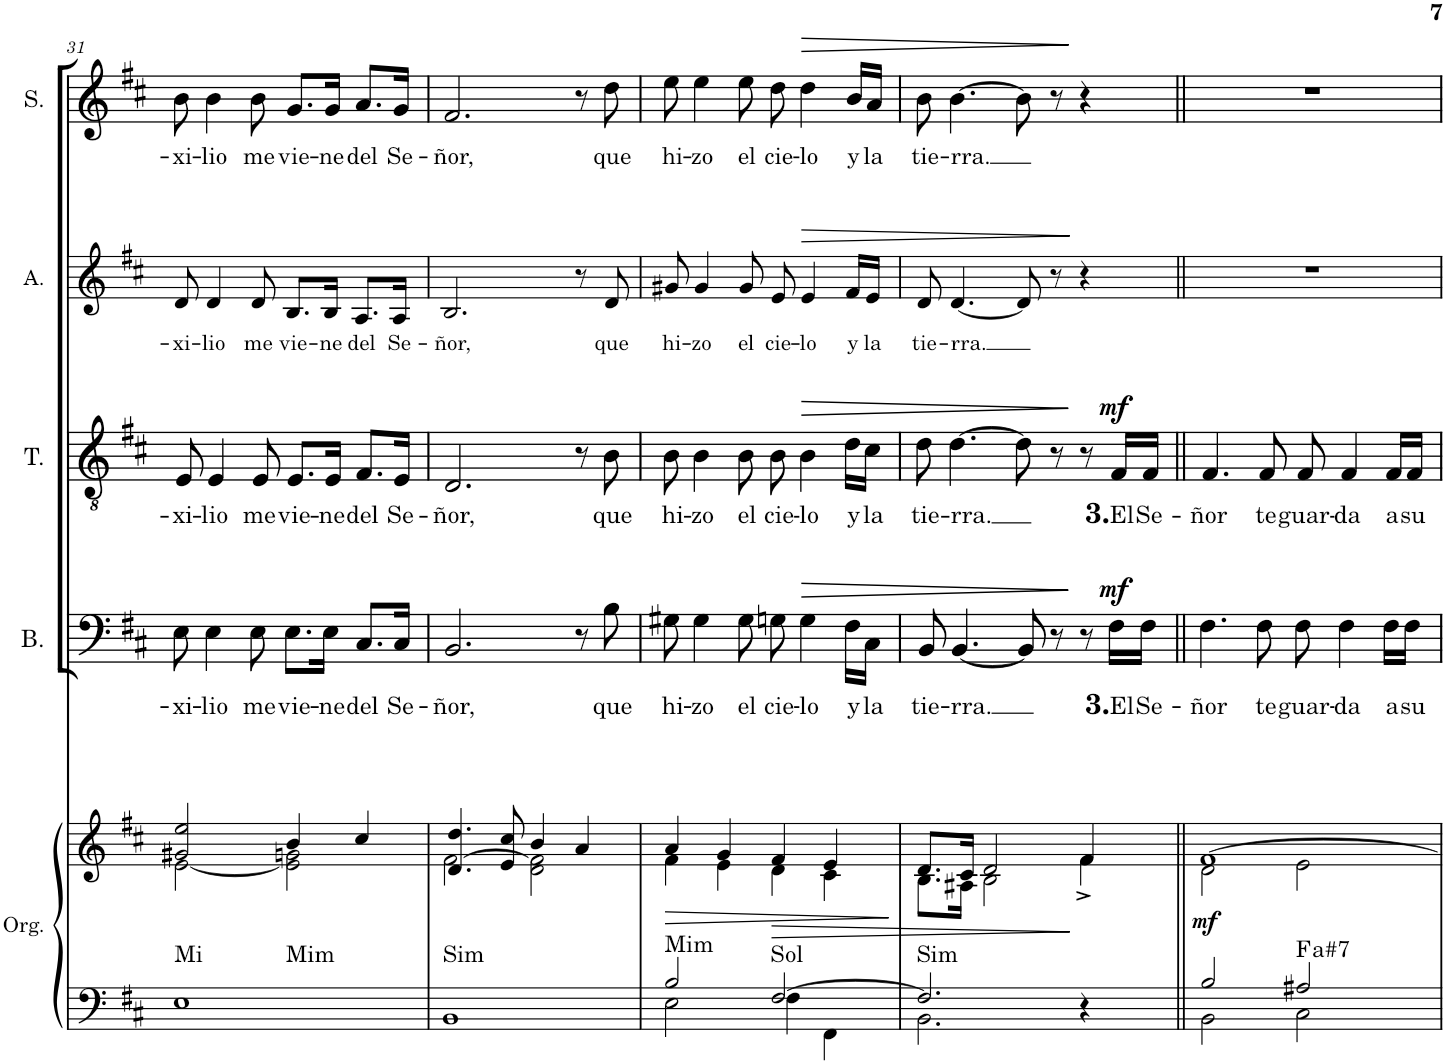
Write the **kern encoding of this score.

**kern	**kern	**dynam	**harte	**kern	**text	**dynam	**kern	**text	**dynam	**kern	**text	**dynam	**kern	**text	**dynam
*part5	*part5	*part5	*part5	*part4	*part4	*part4	*part3	*part3	*part3	*part2	*part2	*part2	*part1	*part1	*part1
*staff6	*staff5	*staff5/6	*	*staff4	*staff4	*staff4	*staff3	*staff3	*staff3	*staff2	*staff2	*staff2	*staff1	*staff1	*staff1
*I"Órgano	*	*	*	*I"Bajo	*	*	*I"Tenor	*	*	*I"Alto	*	*	*I"Soprano	*	*
*	*	*	*	*I'B.	*	*	*I'T.	*	*	*I'A.	*	*	*I'S.	*	*
!!LO:PB:g=z
*clefF4	*clefG2	*	*	*clefF4	*	*	*clefGv2	*	*	*clefG2	*	*	*clefG2	*	*
*k[f#c#]	*k[f#c#]	*	*	*k[f#c#]	*	*	*k[f#c#]	*	*	*k[f#c#]	*	*	*k[f#c#]	*	*
*M4/4	*M4/4	*	*	*M4/4	*	*	*M4/4	*	*	*M4/4	*	*	*M4/4	*	*
*met(c)	*met(c)	*	*	*met(c)	*	*	*met(c)	*	*	*met(c)	*	*	*met(c)	*	*
=31	=31	=31	=31	=31	=31	=31	=31	=31	=31	=31	=31	=31	=31	=31	=31
*	*^	*	*	*	*	*	*	*	*	*	*	*	*	*	*
!	!	!	!	!LO:H:n=1:kt=Mi	!	!LO:LY:b	!	!	!LO:LY:b	!	!	!LO:LY:b	!	!	!LO:LY:b	!
!	!	!	!	!LO:H:n=2:kt=Mim	!	!	!	!	!	!	!	!	!	!	!	!
1E	2g#X/ 2ee/	[2e\	.	N N	8E\	-xi-	.	8E/	-xi-	.	8d/	-xi-	.	8b\	-xi-	.
!	!	!	!	!	!	!LO:LY:b	!	!	!LO:LY:b	!	!	!LO:LY:b	!	!	!LO:LY:b	!
.	.	.	.	.	4E\	-lio	.	4E/	-lio	.	4d/	-lio	.	4b\	-lio	.
!	!	!	!	!	!	!LO:LY:b	!	!	!LO:LY:b	!	!	!LO:LY:b	!	!	!LO:LY:b	!
.	.	.	.	.	8E\	me	.	8E/	me	.	8d/	me	.	8b\	me	.
!	!	!	!	!	!	!LO:LY:b	!	!	!LO:LY:b	!	!	!LO:LY:b	!	!	!LO:LY:b	!
.	4b/	2e\] 2gn\	.	.	8.E\L	vie-	.	8.E/L	vie-	.	8.B/L	vie-	.	8.g/L	vie-	.
!	!	!	!	!	!	!LO:LY:b	!	!	!LO:LY:b	!	!	!LO:LY:b	!	!	!LO:LY:b	!
.	.	.	.	.	16E\Jk	-ne	.	16E/Jk	-ne	.	16B/Jk	-ne	.	16g/Jk	-ne	.
!	!	!	!	!	!	!LO:LY:b	!	!	!LO:LY:b	!	!	!LO:LY:b	!	!	!LO:LY:b	!
.	4cc#/	.	.	.	8.C#/L	del	.	8.F#/L	del	.	8.A/L	del	.	8.a/L	del	.
!	!	!	!	!	!	!LO:LY:b	!	!	!LO:LY:b	!	!	!LO:LY:b	!	!	!LO:LY:b	!
.	.	.	.	.	16C#/Jk	Se-	.	16E/Jk	Se-	.	16A/Jk	Se-	.	16g/Jk	Se-	.
=32	=32	=32	=32	=32	=32	=32	=32	=32	=32	=32	=32	=32	=32	=32	=32	=32
!	!	!	!	!LO:H:kt=Sim	!	!LO:LY:b	!	!	!LO:LY:b	!	!	!LO:LY:b	!	!	!LO:LY:b	!
1BB	4.d/ 4.dd/	[>2f#\	.	N	2.BB/	-ñor,	.	2.D/	-ñor,	.	2.B/	-ñor,	.	2.f#/	-ñor,	.
.	8e/ 8cc#/	.	.	.	.	.	.	.	.	.	.	.	.	.	.	.
.	4b/	2d\ 2f#\]	.	.	.	.	.	.	.	.	.	.	.	.	.	.
.	4a/	.	.	.	8r	.	.	8r	.	.	8r	.	.	8r	.	.
!	!	!	!	!	!	!LO:LY:b	!	!	!LO:LY:b	!	!	!LO:LY:b	!	!	!LO:LY:b	!
.	.	.	.	.	8B\	que	.	8B\	que	.	8d/	que	.	8dd\	que	.
=33	=33	=33	=33	=33	=33	=33	=33	=33	=33	=33	=33	=33	=33	=33	=33	=33
*^	*	*	*	*	*	*	*	*	*	*	*	*	*	*	*	*
!	!	!	!	!LO:HP:b	!LO:H:kt=Mim	!	!LO:LY:b	!	!	!LO:LY:b	!	!	!LO:LY:b	!	!	!LO:LY:b	!
2B/	2E\	4a/	4f#\	>	N	8G#X\	hi-	.	8B\	hi-	.	8g#X/	hi-	.	8ee\	hi-	.
!	!	!	!	!	!	!	!LO:LY:b	!	!	!LO:LY:b	!	!	!LO:LY:b	!	!	!LO:LY:b	!
.	.	.	.	.	.	4G#\	-zo	.	4B\	-zo	.	4g#/	-zo	.	4ee\	-zo	.
.	.	4g/	4e\	.	.	.	.	.	.	.	.	.	.	.	.	.	.
!	!	!	!	!	!	!	!LO:LY:b	!	!	!LO:LY:b	!	!	!LO:LY:b	!	!	!LO:LY:b	!
.	.	.	.	.	.	8G#\	el	.	8B\	el	.	8g#/	el	.	8ee\	el	.
!	!	!	!	!LO:HP:b	!LO:H:kt=Sol	!	!LO:LY:b	!	!	!LO:LY:b	!	!	!LO:LY:b	!	!	!LO:LY:b	!
[2F#/	4F#\	4f#/	4d\	>	N	8Gn\	cie-	.	8B\	cie-	.	8e/	cie-	.	8dd\	cie-	.
!	!	!	!	!	!	!	!LO:LY:b	!LO:HP:b	!	!LO:LY:b	!LO:HP:b	!	!LO:LY:b	!LO:HP:b	!	!LO:LY:b	!LO:HP:b
.	.	.	.	.	.	4G\	-lo	>	4B\	-lo	>	4e/	-lo	>	4dd\	-lo	>
.	4FF#\	4e/	4c#\	.	.	.	.	.	.	.	.	.	.	.	.	.	.
!	!	!	!	!	!	!	!LO:LY:b	!	!	!LO:LY:b	!	!	!LO:LY:b	!	!	!LO:LY:b	!
.	.	.	.	.	.	16F#\LL	y	.	16d\LL	y	.	16f#/LL	y	.	16b/LL	y	.
!	!	!	!	!	!	!	!LO:LY:b	!	!	!LO:LY:b	!	!	!LO:LY:b	!	!	!LO:LY:b	!
.	.	.	.	.	.	16C#\JJ	la	.	16c#\JJ	la	.	16e/JJ	la	.	16a/JJ	la	.
*v	*v	*	*	*	*	*	*	*	*	*	*	*	*	*	*	*	*
*	*v	*v	*	*	*	*	*	*	*	*	*	*	*	*	*	*
.	.	]	.	.	.	.	.	.	.	.	.	.	.	.	.
=34	=34	=34	=34	=34	=34	=34	=34	=34	=34	=34	=34	=34	=34	=34	=34
*^	*^	*	*	*	*	*	*	*	*	*	*	*	*	*	*
!	!	!	!	!	!LO:H:kt=Sim	!	!LO:LY:b	!	!	!LO:LY:b	!	!	!LO:LY:b	!	!	!LO:LY:b	!
2.F#/]	2.BB\	8.d/L	8.B\L	.	N	8BB/	tie-	.	8d\	tie-	.	8d/	tie-	.	8b\	tie-	.
!	!	!	!	!	!	!	!LO:LY:b	!	!	!LO:LY:b	!	!	!LO:LY:b	!	!	!LO:LY:b	!
.	.	.	.	.	.	[4.BB/	-rra.	.	[4.d\	-rra.	.	[4.d/	-rra.	.	[4.b\	-rra.	.
.	.	16c#/Jk	16A#X\Jk	.	.	.	.	.	.	.	.	.	.	.	.	.	.
.	.	2d/	2B\	.	.	.	.	.	.	.	.	.	.	.	.	.	.
.	.	.	.	.	.	8BB/]	.	.	8d\]	.	.	8d/]	.	.	8b\]	.	.
.	.	.	.	.	.	8r	.	.	8r	.	.	8r	.	.	8r	.	.
4r	4ryy	4f#/	4f#^\	]	.	8r	.	]	8r	.	]	4r	.	]	4r	.	]
!	!	!	!	!	!	!	!LO:LY:b	!LO:DY:a	!	!LO:LY:b	!LO:DY:a	!	!	!	!	!	!
.	.	.	.	.	.	16F#\LL	-3. El	mf	16F#/LL	-3. El	mf	.	.	.	.	.	.
!	!	!	!	!	!	!	!LO:LY:b	!	!	!LO:LY:b	!	!	!	!	!	!	!
.	.	.	.	.	.	16F#\JJ	Se-	.	16F#/JJ	Se-	.	.	.	.	.	.	.
=35||	=35||	=35||	=35||	=35||	=35||	=35||	=35||	=35||	=35||	=35||	=35||	=35||	=35||	=35||	=35||	=35||	=35||
!	!	!	!	!LO:DY:b	!	!	!LO:LY:b	!	!	!LO:LY:b	!	!	!	!	!	!	!
2B/	2BB\	[1f#	2d\	mf	.	4.F#\	-ñor	.	4.F#/	-ñor	.	1r	.	.	1r	.	.
!	!	!	!	!	!	!	!LO:LY:b	!	!	!LO:LY:b	!	!	!	!	!	!	!
.	.	.	.	.	.	8F#\	te	.	8F#/	te	.	.	.	.	.	.	.
!	!	!	!	!	!LO:H:kt=a#	!	!LO:LY:b	!	!	!LO:LY:b	!	!	!	!	!	!	!
2A#X/	2C#\	.	2e\	.	.	8F#\	guar-	.	8F#/	guar-	.	.	.	.	.	.	.
!	!	!	!	!	!	!	!LO:LY:b	!	!	!LO:LY:b	!	!	!	!	!	!	!
.	.	.	.	.	.	4F#\	-da	.	4F#/	-da	.	.	.	.	.	.	.
!	!	!	!	!	!	!	!LO:LY:b	!	!	!LO:LY:b	!	!	!	!	!	!	!
.	.	.	.	.	.	16F#\LL	a	.	16F#/LL	a	.	.	.	.	.	.	.
!	!	!	!	!	!	!	!LO:LY:b	!	!	!LO:LY:b	!	!	!	!	!	!	!
.	.	.	.	.	.	16F#\JJ	su	.	16F#/JJ	su	.	.	.	.	.	.	.
*v	*v	*	*	*	*	*	*	*	*	*	*	*	*	*	*	*	*
*	*v	*v	*	*	*	*	*	*	*	*	*	*	*	*	*	*
=	=	=	=	=	=	=	=	=	=	=	=	=	=	=	=
*-	*-	*-	*-	*-	*-	*-	*-	*-	*-	*-	*-	*-	*-	*-	*-
